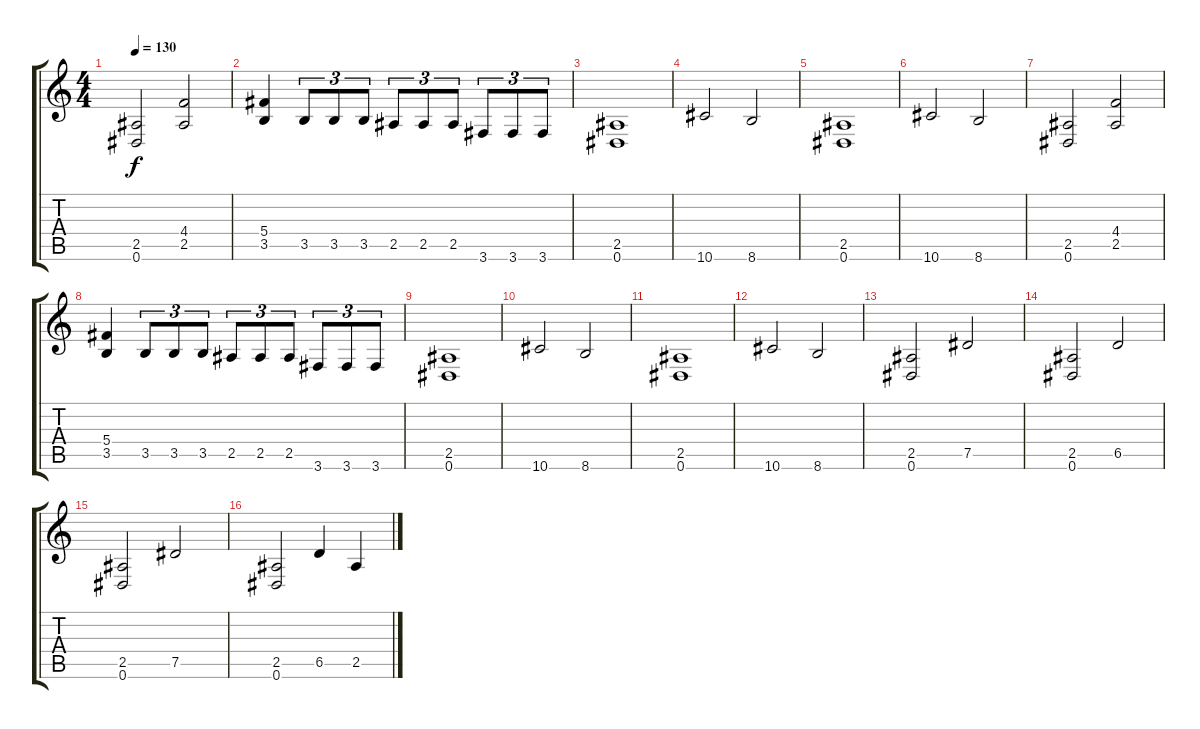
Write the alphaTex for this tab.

\track "" {instrument distortionguitar}
\staff {score tabs}
\tuning (Eb4 Bb3 Gb3 Db3 Ab2 Eb2) {hide}
\ts (4 4)
\tempo 130
\clef g2
\ks c
(2.5 0.6).2{dy f} (4.4 2.5).2 |
(5.4 3.5).4 3.5.8{tu (3 2)} 3.5.8{tu (3 2)} 3.5.8{tu (3 2)} 2.5.8{tu (3 2)} 2.5.8{tu (3 2)} 2.5.8{tu (3 2)} 3.6.8{tu (3 2)} 3.6.8{tu (3 2)} 3.6.8{tu (3 2)} |
(2.5 0.6).1 |
10.6.2 8.6.2 |
(2.5 0.6).1 |
10.6.2 8.6.2 |
(2.5 0.6).2 (4.4 2.5).2 |
(5.4 3.5).4 3.5.8{tu (3 2)} 3.5.8{tu (3 2)} 3.5.8{tu (3 2)} 2.5.8{tu (3 2)} 2.5.8{tu (3 2)} 2.5.8{tu (3 2)} 3.6.8{tu (3 2)} 3.6.8{tu (3 2)} 3.6.8{tu (3 2)} |
(2.5 0.6).1 |
10.6.2 8.6.2 |
(2.5 0.6).1 |
10.6.2 8.6.2 |
(2.5 0.6).2 7.5.2 |
(2.5 0.6).2 6.5.2 |
(2.5 0.6).2 7.5.2 |
(2.5 0.6).2 6.5.4 2.5.4
